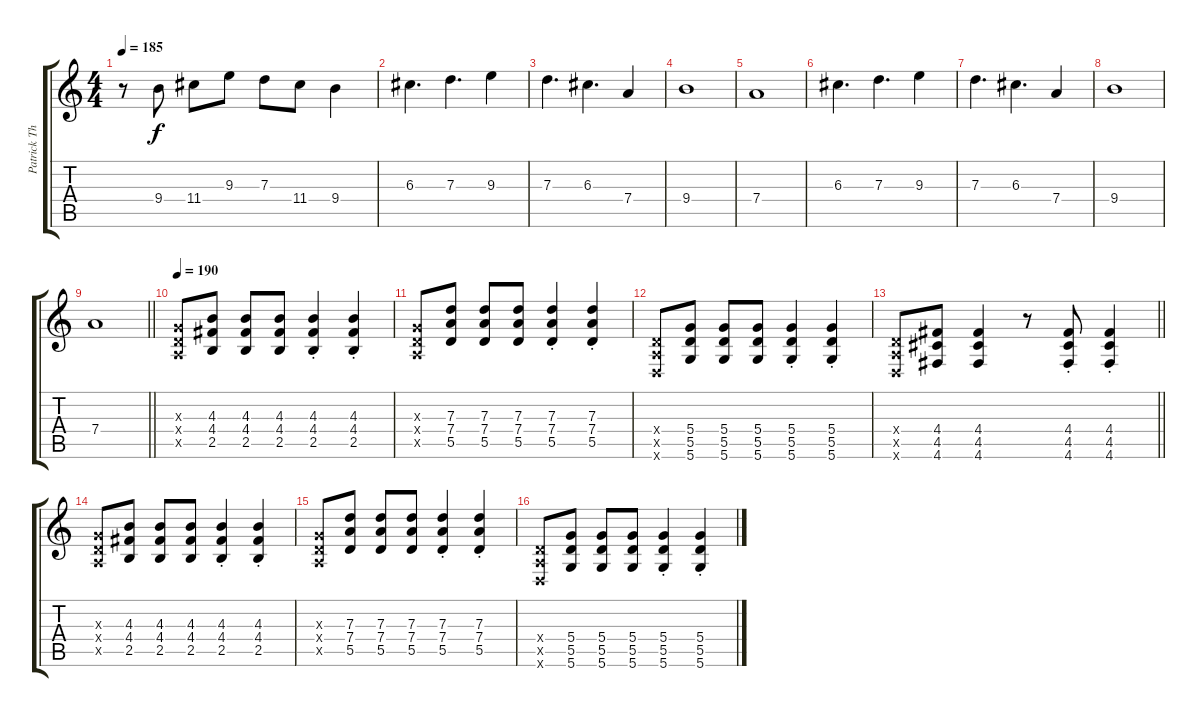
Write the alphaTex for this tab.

\track ("Patrick Thompson - Lead Guitar" "Patrick Th") {instrument distortionguitar}
\staff {score tabs}
\tuning (E4 B3 G3 D3 A2 D2) {hide}
\ts (4 4)
\tempo 185
\clef g2
\ks c
r.8{dy f} 9.4.8 11.4.8 9.3.8 7.3.8 11.4.8 9.4.4 |
6.3.4{d} 7.3.4{d} 9.3.4 |
7.3.4{d} 6.3.4{d} 7.4.4 |
9.4.1 |
7.4.1 |
6.3.4{d} 7.3.4{d} 9.3.4 |
7.3.4{d} 6.3.4{d} 7.4.4 |
9.4.1 |
\barLineRight lightlight
7.4.1 |
\tempo 190
(0.3{x} 0.4{x} 0.5{x}).8 (4.3 4.4 2.5).8 (4.3 4.4 2.5).8 (4.3 4.4 2.5).8 (4.3{st} 4.4{st} 2.5{st}).4 (4.3{st} 4.4{st} 2.5{st}).4 |
(0.3{x} 0.4{x} 0.5{x}).8 (7.3 7.4 5.5).8 (7.3 7.4 5.5).8 (7.3 7.4 5.5).8 (7.3{st} 7.4{st} 5.5).4 (7.3{st} 7.4{st} 5.5).4 |
(0.4{x} 0.5{x} 0.6{x}).8 (5.4 5.5 5.6).8 (5.4 5.5 5.6).8 (5.4 5.5 5.6).8 (5.4{st} 5.5 5.6).4 (5.4{st} 5.5 5.6).4 |
\barLineRight lightlight
(0.4{x} 0.5{x} 0.6{x}).8 (4.4 4.5 4.6).8 (4.4 4.5 4.6).4 r.8 (4.4{st} 4.5 4.6).8 (4.4{st} 4.5 4.6).4 |
(0.3{x} 0.4{x} 0.5{x}).8 (4.3 4.4 2.5).8 (4.3 4.4 2.5).8 (4.3 4.4 2.5).8 (4.3{st} 4.4{st} 2.5{st}).4 (4.3{st} 4.4{st} 2.5{st}).4 |
(0.3{x} 0.4{x} 0.5{x}).8 (7.3 7.4 5.5).8 (7.3 7.4 5.5).8 (7.3 7.4 5.5).8 (7.3{st} 7.4{st} 5.5).4 (7.3{st} 7.4{st} 5.5).4 |
(0.4{x} 0.5{x} 0.6{x}).8 (5.4 5.5 5.6).8 (5.4 5.5 5.6).8 (5.4 5.5 5.6).8 (5.4{st} 5.5 5.6).4 (5.4{st} 5.5 5.6).4
